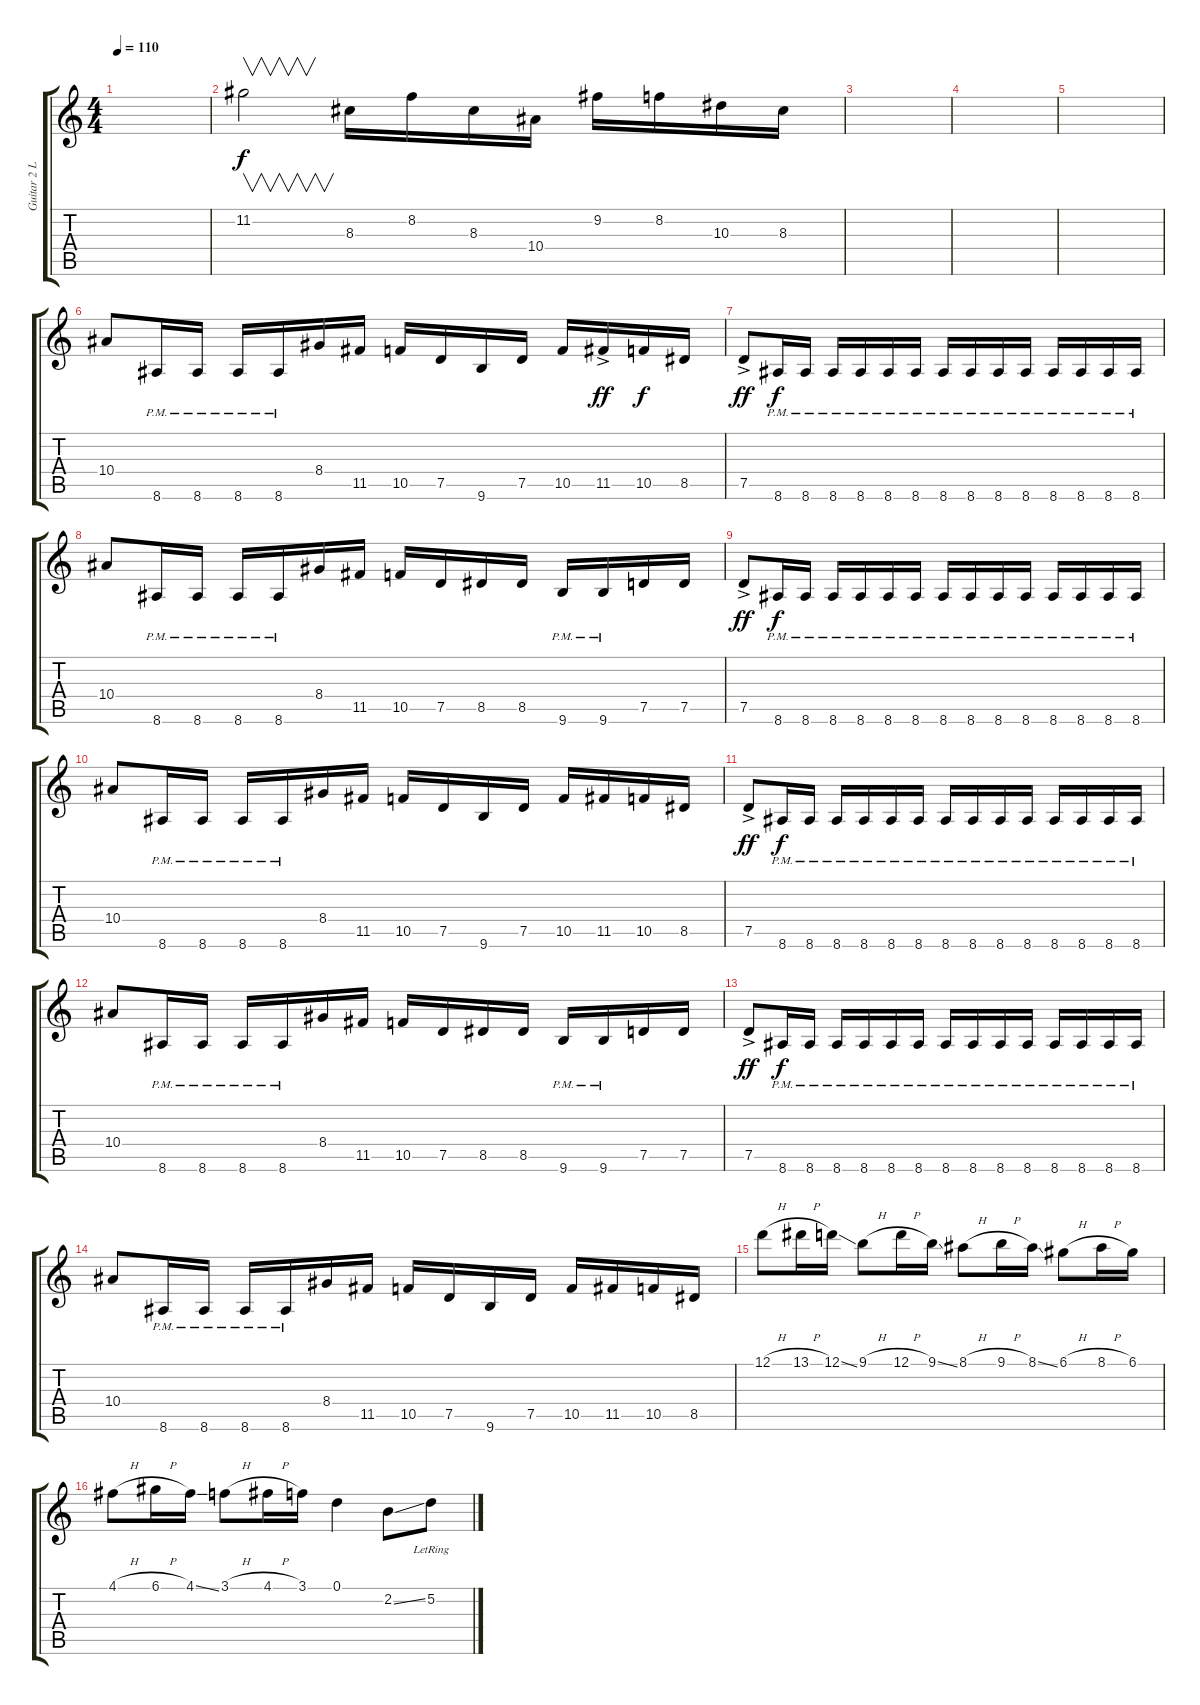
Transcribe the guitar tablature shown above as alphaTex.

\track ("Guitar 2 Lead" "Guitar 2 L") {instrument distortionguitar}
\staff {score tabs}
\tuning (D4 A3 F3 C3 G2 D2) {hide}
\ts (4 4)
\tempo 110
\clef g2
\ks c
|
11.2.2{v} 8.3.16 8.2.16 8.3.16 10.4.16 9.2.16 8.2.16 10.3.16 8.3.16 |
|
|
|
10.4.8 8.6{pm}.16 8.6{pm}.16 8.6{pm}.16 8.6{pm}.16 8.4.16 11.5.16 10.5.16 7.5.16 9.6.16 7.5.16 10.5.16 11.5{ac}.16{dy ff} 10.5.16{dy f} 8.5.16 |
7.5{ac}.8{dy ff} 8.6{pm}.16{dy f} 8.6{pm}.16 8.6{pm}.16 8.6{pm}.16 8.6{pm}.16 8.6{pm}.16 8.6{pm}.16 8.6{pm}.16 8.6{pm}.16 8.6{pm}.16 8.6{pm}.16 8.6{pm}.16 8.6{pm}.16 8.6{pm}.16 |
10.4.8 8.6{pm}.16 8.6{pm}.16 8.6{pm}.16 8.6{pm}.16 8.4.16 11.5.16 10.5.16 7.5.16 8.5.16 8.5.16 9.6{pm}.16 9.6{pm}.16 7.5.16 7.5.16 |
7.5{ac}.8{dy ff} 8.6{pm}.16{dy f} 8.6{pm}.16 8.6{pm}.16 8.6{pm}.16 8.6{pm}.16 8.6{pm}.16 8.6{pm}.16 8.6{pm}.16 8.6{pm}.16 8.6{pm}.16 8.6{pm}.16 8.6{pm}.16 8.6{pm}.16 8.6{pm}.16 |
10.4.8 8.6{pm}.16 8.6{pm}.16 8.6{pm}.16 8.6{pm}.16 8.4.16 11.5.16 10.5.16 7.5.16 9.6.16 7.5.16 10.5.16 11.5.16 10.5.16 8.5.16 |
7.5{ac}.8{dy ff} 8.6{pm}.16{dy f} 8.6{pm}.16 8.6{pm}.16 8.6{pm}.16 8.6{pm}.16 8.6{pm}.16 8.6{pm}.16 8.6{pm}.16 8.6{pm}.16 8.6{pm}.16 8.6{pm}.16 8.6{pm}.16 8.6{pm}.16 8.6{pm}.16 |
10.4.8 8.6{pm}.16 8.6{pm}.16 8.6{pm}.16 8.6{pm}.16 8.4.16 11.5.16 10.5.16 7.5.16 8.5.16 8.5.16 9.6{pm}.16 9.6{pm}.16 7.5.16 7.5.16 |
7.5{ac}.8{dy ff} 8.6{pm}.16{dy f} 8.6{pm}.16 8.6{pm}.16 8.6{pm}.16 8.6{pm}.16 8.6{pm}.16 8.6{pm}.16 8.6{pm}.16 8.6{pm}.16 8.6{pm}.16 8.6{pm}.16 8.6{pm}.16 8.6{pm}.16 8.6{pm}.16 |
10.4.8 8.6{pm}.16 8.6{pm}.16 8.6{pm}.16 8.6{pm}.16 8.4.16 11.5.16 10.5.16 7.5.16 9.6.16 7.5.16 10.5.16 11.5.16 10.5.16 8.5.16 |
12.1{h}.8 13.1{h}.16 12.1{ss}.16 9.1{h}.8 12.1{h}.16 9.1{ss}.16 8.1{h}.8 9.1{h}.16 8.1{ss}.16 6.1{h}.8 8.1{h}.16 6.1.16 |
4.1{h}.8 6.1{h}.16 4.1{ss}.16 3.1{h}.8 4.1{h}.16 3.1.16 0.1.4 2.2{ss}.8 5.2{lr}.8
